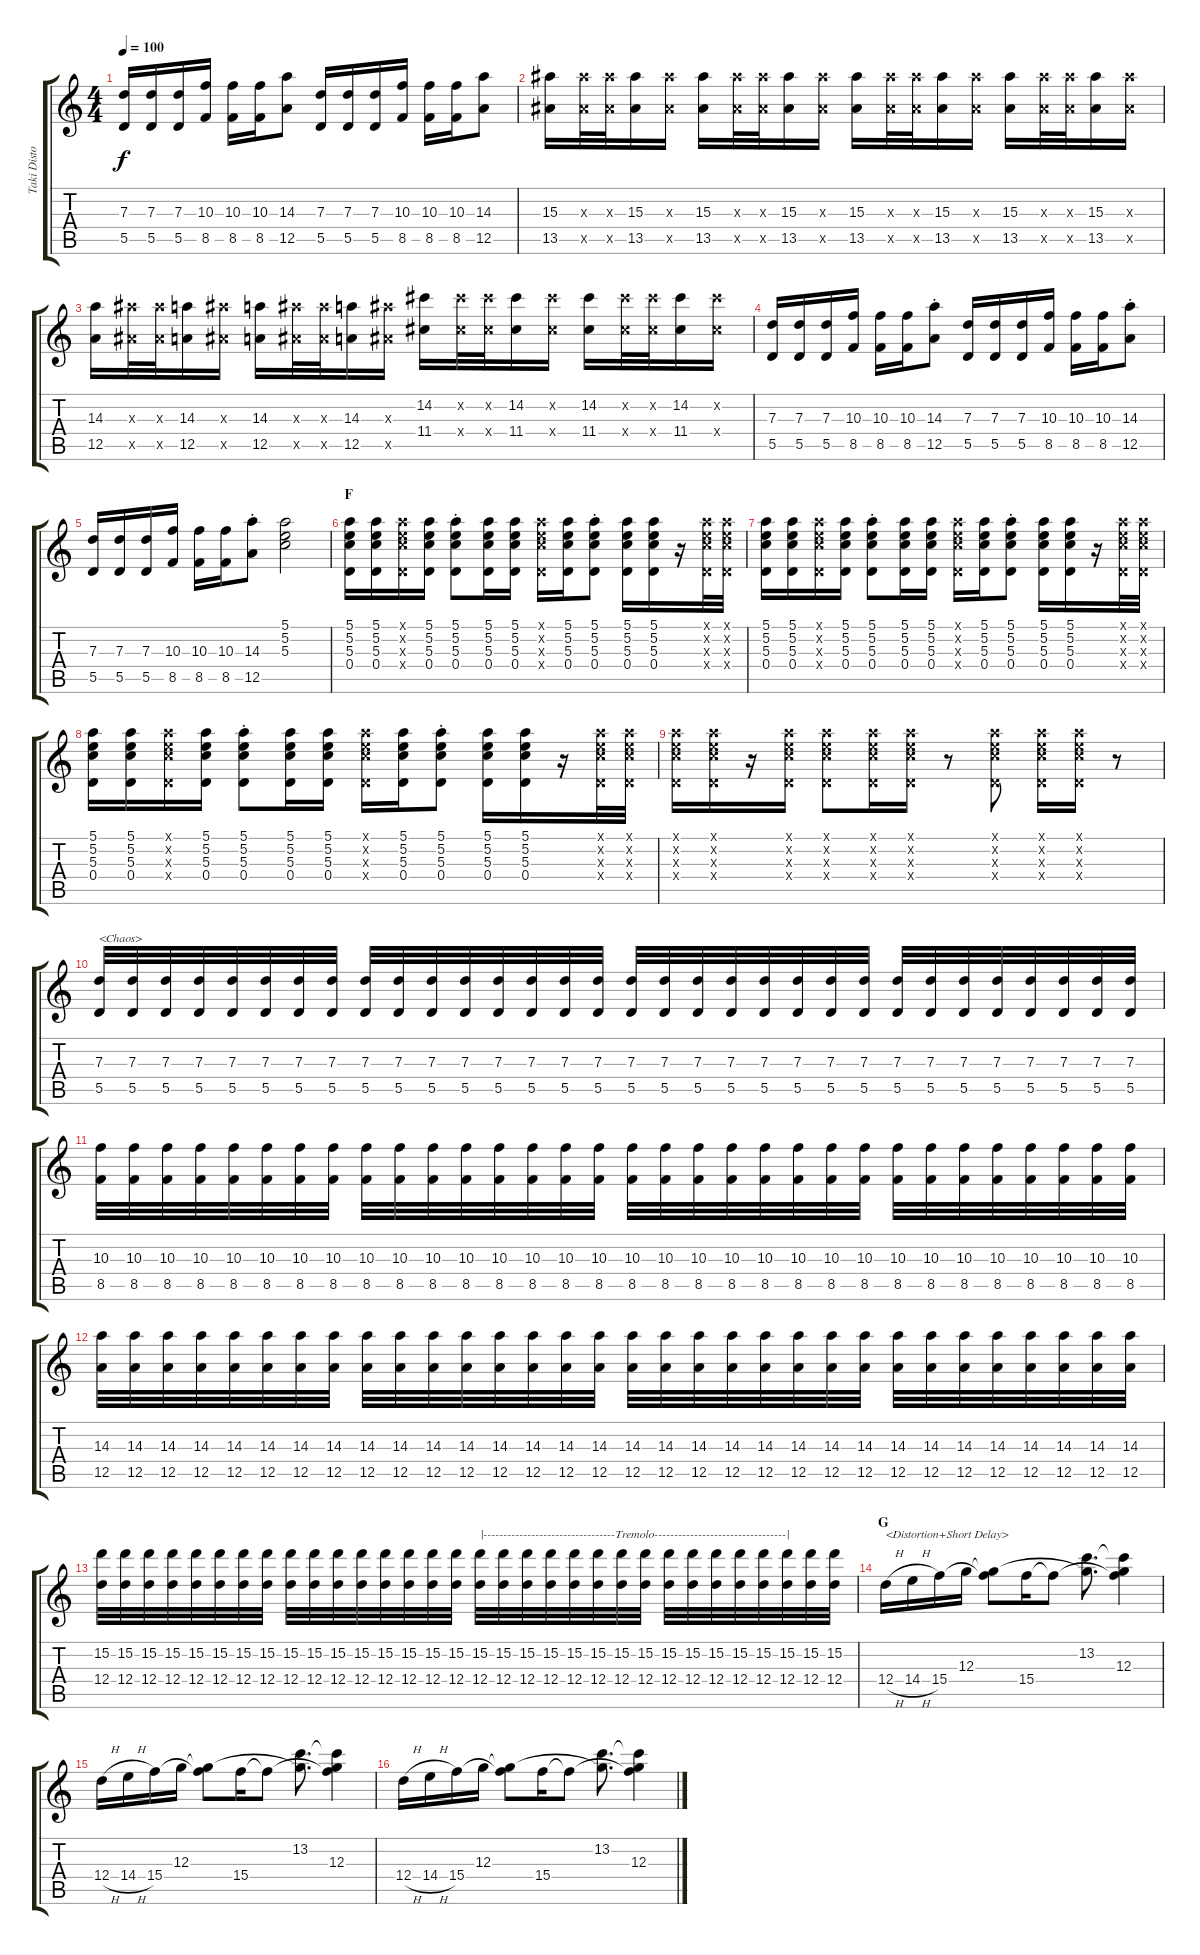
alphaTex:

\track ("Taki Distortion" "Taki Disto") {instrument distortionguitar}
\staff {score tabs}
\tuning (E4 B3 G3 D3 A2 E2) {hide}
\ts (4 4)
\tempo 100
\clef g2
\ks c
(7.3 5.5).16{dy f} (7.3 5.5).16 (7.3 5.5).16 (10.3 8.5).16 (10.3 8.5).16 (10.3 8.5).16 (14.3 12.5).8 (7.3 5.5).16 (7.3 5.5).16 (7.3 5.5).16 (10.3 8.5).16 (10.3 8.5).16 (10.3 8.5).16 (14.3 12.5).8 |
(15.3 13.5).16 (15.3{x} 13.5{x}).32 (15.3{x} 13.5{x}).32 (15.3 13.5).16 (15.3{x} 13.5{x}).16 (15.3 13.5).16 (15.3{x} 13.5{x}).32 (15.3{x} 13.5{x}).32 (15.3 13.5).16 (15.3{x} 13.5{x}).16 (15.3 13.5).16 (15.3{x} 13.5{x}).32 (15.3{x} 13.5{x}).32 (15.3 13.5).16 (15.3{x} 13.5{x}).16 (15.3 13.5).16 (15.3{x} 13.5{x}).32 (15.3{x} 13.5{x}).32 (15.3 13.5).16 (15.3{x} 13.5{x}).16 |
(14.3 12.5).16 (15.3{x} 13.5{x}).32 (15.3{x} 13.5{x}).32 (14.3 12.5).16 (15.3{x} 13.5{x}).16 (14.3 12.5).16 (15.3{x} 13.5{x}).32 (15.3{x} 13.5{x}).32 (14.3 12.5).16 (15.3{x} 13.5{x}).16 (14.2 11.4).16 (14.2{x} 11.4{x}).32 (14.2{x} 11.4{x}).32 (14.2 11.4).16 (14.2{x} 11.4{x}).16 (14.2 11.4).16 (14.2{x} 11.4{x}).32 (14.2{x} 11.4{x}).32 (14.2 11.4).16 (14.2{x} 11.4{x}).16 |
(7.3 5.5).16 (7.3 5.5).16 (7.3 5.5).16 (10.3 8.5).16 (10.3 8.5).16 (10.3 8.5).16 (14.3{st} 12.5{st}).8 (7.3 5.5).16 (7.3 5.5).16 (7.3 5.5).16 (10.3 8.5).16 (10.3 8.5).16 (10.3 8.5).16 (14.3{st} 12.5{st}).8 |
(7.3 5.5).16 (7.3 5.5).16 (7.3 5.5).16 (10.3 8.5).16 (10.3 8.5).16 (10.3 8.5).16 (14.3{st} 12.5{st}).8 (5.1 5.2 5.3).2 |
\section ("" "F")
(5.1 5.2 5.3 0.4).16 (5.1 5.2 5.3 0.4).16 (5.1{x} 5.2{x} 5.3{x} 0.4{x}).16 (5.1 5.2 5.3 0.4).16 (5.1{st} 5.2{st} 5.3{st} 0.4{st}).8 (5.1 5.2 5.3 0.4).16 (5.1 5.2 5.3 0.4).16 (5.1{x} 5.2{x} 5.3{x} 0.4{x}).16 (5.1 5.2 5.3 0.4).16 (5.1{st} 5.2{st} 5.3{st} 0.4{st}).8 (5.1 5.2 5.3 0.4).16 (5.1 5.2 5.3 0.4).16 r.16 (5.1{x} 5.2{x} 5.3{x} 0.4{x}).32 (5.1{x} 5.2{x} 5.3{x} 0.4{x}).32 |
(5.1 5.2 5.3 0.4).16 (5.1 5.2 5.3 0.4).16 (5.1{x} 5.2{x} 5.3{x} 0.4{x}).16 (5.1 5.2 5.3 0.4).16 (5.1{st} 5.2{st} 5.3{st} 0.4{st}).8 (5.1 5.2 5.3 0.4).16 (5.1 5.2 5.3 0.4).16 (5.1{x} 5.2{x} 5.3{x} 0.4{x}).16 (5.1 5.2 5.3 0.4).16 (5.1{st} 5.2{st} 5.3{st} 0.4{st}).8 (5.1 5.2 5.3 0.4).16 (5.1 5.2 5.3 0.4).16 r.16 (5.1{x} 5.2{x} 5.3{x} 0.4{x}).32 (5.1{x} 5.2{x} 5.3{x} 0.4{x}).32 |
(5.1 5.2 5.3 0.4).16 (5.1 5.2 5.3 0.4).16 (5.1{x} 5.2{x} 5.3{x} 0.4{x}).16 (5.1 5.2 5.3 0.4).16 (5.1{st} 5.2{st} 5.3{st} 0.4{st}).8 (5.1 5.2 5.3 0.4).16 (5.1 5.2 5.3 0.4).16 (5.1{x} 5.2{x} 5.3{x} 0.4{x}).16 (5.1 5.2 5.3 0.4).16 (5.1{st} 5.2{st} 5.3{st} 0.4{st}).8 (5.1 5.2 5.3 0.4).16 (5.1 5.2 5.3 0.4).16 r.16 (5.1{x} 5.2{x} 5.3{x} 0.4{x}).32 (5.1{x} 5.2{x} 5.3{x} 0.4{x}).32 |
(5.1{x} 5.2{x} 5.3{x} 0.4{x}).16 (5.1{x} 5.2{x} 5.3{x} 0.4{x}).16 r.16 (5.1{x} 5.2{x} 5.3{x} 0.4{x}).16 (5.1{x} 5.2{x} 5.3{x} 0.4{x}).8 (5.1{x} 5.2{x} 5.3{x} 0.4{x}).16 (5.1{x} 5.2{x} 5.3{x} 0.4{x}).16 r.8 (5.1{x} 5.2{x} 5.3{x} 0.4{x}).8 (5.1{x} 5.2{x} 5.3{x} 0.4{x}).16 (5.1{x} 5.2{x} 5.3{x} 0.4{x}).16 r.8 |
(7.3 5.5).32{txt "<Chaos>"} (7.3 5.5).32 (7.3 5.5).32 (7.3 5.5).32 (7.3 5.5).32 (7.3 5.5).32 (7.3 5.5).32 (7.3 5.5).32 (7.3 5.5).32 (7.3 5.5).32 (7.3 5.5).32 (7.3 5.5).32 (7.3 5.5).32 (7.3 5.5).32 (7.3 5.5).32 (7.3 5.5).32 (7.3 5.5).32 (7.3 5.5).32 (7.3 5.5).32 (7.3 5.5).32 (7.3 5.5).32 (7.3 5.5).32 (7.3 5.5).32 (7.3 5.5).32 (7.3 5.5).32 (7.3 5.5).32 (7.3 5.5).32 (7.3 5.5).32 (7.3 5.5).32 (7.3 5.5).32 (7.3 5.5).32 (7.3 5.5).32 |
(10.3 8.5).32 (10.3 8.5).32 (10.3 8.5).32 (10.3 8.5).32 (10.3 8.5).32 (10.3 8.5).32 (10.3 8.5).32 (10.3 8.5).32 (10.3 8.5).32 (10.3 8.5).32 (10.3 8.5).32 (10.3 8.5).32 (10.3 8.5).32 (10.3 8.5).32 (10.3 8.5).32 (10.3 8.5).32 (10.3 8.5).32 (10.3 8.5).32 (10.3 8.5).32 (10.3 8.5).32 (10.3 8.5).32 (10.3 8.5).32 (10.3 8.5).32 (10.3 8.5).32 (10.3 8.5).32 (10.3 8.5).32 (10.3 8.5).32 (10.3 8.5).32 (10.3 8.5).32 (10.3 8.5).32 (10.3 8.5).32 (10.3 8.5).32 |
(14.3 12.5).32 (14.3 12.5).32 (14.3 12.5).32 (14.3 12.5).32 (14.3 12.5).32 (14.3 12.5).32 (14.3 12.5).32 (14.3 12.5).32 (14.3 12.5).32 (14.3 12.5).32 (14.3 12.5).32 (14.3 12.5).32 (14.3 12.5).32 (14.3 12.5).32 (14.3 12.5).32 (14.3 12.5).32 (14.3 12.5).32 (14.3 12.5).32 (14.3 12.5).32 (14.3 12.5).32 (14.3 12.5).32 (14.3 12.5).32 (14.3 12.5).32 (14.3 12.5).32 (14.3 12.5).32 (14.3 12.5).32 (14.3 12.5).32 (14.3 12.5).32 (14.3 12.5).32 (14.3 12.5).32 (14.3 12.5).32 (14.3 12.5).32 |
(15.2 12.4).32 (15.2 12.4).32 (15.2 12.4).32 (15.2 12.4).32 (15.2 12.4).32 (15.2 12.4).32 (15.2 12.4).32 (15.2 12.4).32 (15.2 12.4).32 (15.2 12.4).32 (15.2 12.4).32 (15.2 12.4).32 (15.2 12.4).32 (15.2 12.4).32 (15.2 12.4).32 (15.2 12.4).32 (15.2 12.4).32{txt "|---------------------------------Tremolo---------------------------------|"} (15.2 12.4).32 (15.2 12.4).32 (15.2 12.4).32 (15.2 12.4).32 (15.2 12.4).32 (15.2 12.4).32 (15.2 12.4).32 (15.2 12.4).32 (15.2 12.4).32 (15.2 12.4).32 (15.2 12.4).32 (15.2 12.4).32 (15.2 12.4).32 (15.2 12.4).32 (15.2 12.4).32 |
\section ("" "G")
12.4{h}.16{txt "<Distortion+Short Delay>"} 14.4{h}.16 15.4.16 12.3.16 (12.3{t} 15.4{t}).8 15.4.16 15.4{t}.8 (13.2 12.3{t}).8{d} (13.2{t} 12.3 15.4{t}).4 |
12.4{h}.16 14.4{h}.16 15.4.16 12.3.16 (12.3{t} 15.4{t}).8 15.4.16 15.4{t}.8 (13.2 12.3{t}).8{d} (13.2{t} 12.3 15.4{t}).4 |
12.4{h}.16 14.4{h}.16 15.4.16 12.3.16 (12.3{t} 15.4{t}).8 15.4.16 15.4{t}.8 (13.2 12.3{t}).8{d} (13.2{t} 12.3 15.4{t}).4
